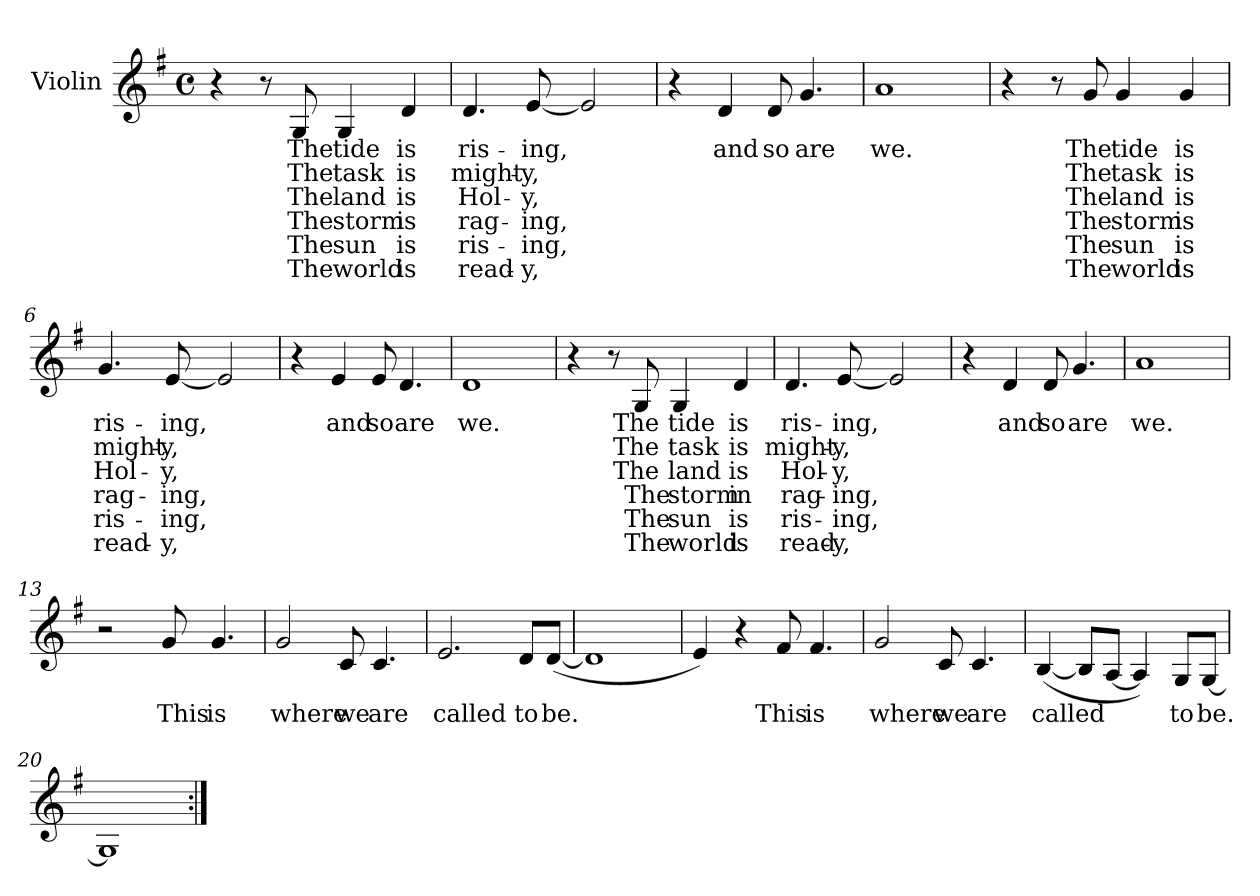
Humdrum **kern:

**kern	**text	**text	**text	**text	**text	**text
*part1	*part1	*part1	*part1	*part1	*part1	*part1
*staff1	*staff1	*staff1	*staff1	*staff1	*staff1	*staff1
*I"Violin	*	*	*	*	*	*
*I'Vln.	*	*	*	*	*	*
*clefG2	*	*	*	*	*	*
*k[f#]	*	*	*	*	*	*
*M4/4	*	*	*	*	*	*
*met(c)	*	*	*	*	*	*
*MM160	*	*	*	*	*	*
=1	=1	=1	=1	=1	=1	=1
4r	.	.	.	.	.	.
8r	.	.	.	.	.	.
!	!LO:LY:b	!LO:LY:b	!LO:LY:b	!LO:LY:b	!LO:LY:b	!LO:LY:b
8G/	The	The	The	The	The	The
!	!LO:LY:b	!LO:LY:b	!LO:LY:b	!LO:LY:b	!LO:LY:b	!LO:LY:b
4G/	tide	task	land	storm	sun	world
!	!LO:LY:b	!LO:LY:b	!LO:LY:b	!LO:LY:b	!LO:LY:b	!LO:LY:b
4d/	is	is	is	is	is	is
=2	=2	=2	=2	=2	=2	=2
!	!LO:LY:b	!LO:LY:b	!LO:LY:b	!LO:LY:b	!LO:LY:b	!LO:LY:b
4.d/	ris-	might-	Hol-	rag-	ris-	read-
!	!LO:LY:b	!LO:LY:b	!LO:LY:b	!LO:LY:b	!LO:LY:b	!LO:LY:b
[>8e/	-ing,	-y,	-y,	-ing,	-ing,	-y,
2e/]	.	.	.	.	.	.
=3	=3	=3	=3	=3	=3	=3
4r	.	.	.	.	.	.
!	!LO:LY:b	!	!	!	!	!
4d/	and	.	.	.	.	.
!	!LO:LY:b	!	!	!	!	!
8d/	so	.	.	.	.	.
!	!LO:LY:b	!	!	!	!	!
4.g/	are	.	.	.	.	.
=4	=4	=4	=4	=4	=4	=4
!	!LO:LY:b	!	!	!	!	!
1a	we.	.	.	.	.	.
!!LO:LB:g=z
=5	=5	=5	=5	=5	=5	=5
4r	.	.	.	.	.	.
8r	.	.	.	.	.	.
!	!LO:LY:b	!LO:LY:b	!LO:LY:b	!LO:LY:b	!LO:LY:b	!LO:LY:b
8g/	The	The	The	The	The	The
!	!LO:LY:b	!LO:LY:b	!LO:LY:b	!LO:LY:b	!LO:LY:b	!LO:LY:b
4g/	tide	task	land	storm	sun	world
!	!LO:LY:b	!LO:LY:b	!LO:LY:b	!LO:LY:b	!LO:LY:b	!LO:LY:b
4g/	is	is	is	is	is	is
=6	=6	=6	=6	=6	=6	=6
!	!LO:LY:b	!LO:LY:b	!LO:LY:b	!LO:LY:b	!LO:LY:b	!LO:LY:b
4.g/	ris-	might-	Hol-	rag-	ris-	read-
!	!LO:LY:b	!LO:LY:b	!LO:LY:b	!LO:LY:b	!LO:LY:b	!LO:LY:b
[>8e/	-ing,	-y,	-y,	-ing,	-ing,	-y,
2e/]	.	.	.	.	.	.
=7	=7	=7	=7	=7	=7	=7
4r	.	.	.	.	.	.
!	!LO:LY:b	!	!	!	!	!
4e/	and	.	.	.	.	.
!	!LO:LY:b	!	!	!	!	!
8e/	so	.	.	.	.	.
!	!LO:LY:b	!	!	!	!	!
4.d/	are	.	.	.	.	.
=8	=8	=8	=8	=8	=8	=8
!	!LO:LY:b	!	!	!	!	!
1d	we.	.	.	.	.	.
!!LO:LB:g=z
=9	=9	=9	=9	=9	=9	=9
4r	.	.	.	.	.	.
8r	.	.	.	.	.	.
!	!LO:LY:b	!LO:LY:b	!LO:LY:b	!LO:LY:b	!LO:LY:b	!LO:LY:b
8G/	The	The	The	The	The	The
!	!LO:LY:b	!LO:LY:b	!LO:LY:b	!LO:LY:b	!LO:LY:b	!LO:LY:b
4G/	tide	task	land	storm	sun	world
!	!LO:LY:b	!LO:LY:b	!LO:LY:b	!LO:LY:b	!LO:LY:b	!LO:LY:b
4d/	is	is	is	in	is	is
=10	=10	=10	=10	=10	=10	=10
!	!LO:LY:b	!LO:LY:b	!LO:LY:b	!LO:LY:b	!LO:LY:b	!LO:LY:b
4.d/	ris-	might-	Hol-	rag-	ris-	read-
!	!LO:LY:b	!LO:LY:b	!LO:LY:b	!LO:LY:b	!LO:LY:b	!LO:LY:b
[>8e/	-ing,	-y,	-y,	-ing,	-ing,	-y,
2e/]	.	.	.	.	.	.
=11	=11	=11	=11	=11	=11	=11
4r	.	.	.	.	.	.
!	!LO:LY:b	!	!	!	!	!
4d/	and	.	.	.	.	.
!	!LO:LY:b	!	!	!	!	!
8d/	so	.	.	.	.	.
!	!LO:LY:b	!	!	!	!	!
4.g/	are	.	.	.	.	.
=12	=12	=12	=12	=12	=12	=12
!	!LO:LY:b	!	!	!	!	!
1a	we.	.	.	.	.	.
!!LO:LB:g=z
=13	=13	=13	=13	=13	=13	=13
2rcc	.	.	.	.	.	.
!	!LO:LY:b	!	!	!	!	!
8g/	This	.	.	.	.	.
!	!LO:LY:b	!	!	!	!	!
4.g/	is	.	.	.	.	.
=14	=14	=14	=14	=14	=14	=14
!	!LO:LY:b	!	!	!	!	!
2g/	where	.	.	.	.	.
!	!LO:LY:b	!	!	!	!	!
8c/	we	.	.	.	.	.
!	!LO:LY:b	!	!	!	!	!
4.c/	are	.	.	.	.	.
=15	=15	=15	=15	=15	=15	=15
!	!LO:LY:b	!	!	!	!	!
2.e/	called	.	.	.	.	.
!	!LO:LY:b	!	!	!	!	!
8d/L	to	.	.	.	.	.
!	!LO:LY:b	!	!	!	!	!
([8d/J	be.	.	.	.	.	.
=16	=16	=16	=16	=16	=16	=16
1d]	.	.	.	.	.	.
!!LO:LB:g=z
=17	=17	=17	=17	=17	=17	=17
4e/)	.	.	.	.	.	.
4r	.	.	.	.	.	.
!	!LO:LY:b	!	!	!	!	!
8f#/	This	.	.	.	.	.
!	!LO:LY:b	!	!	!	!	!
4.f#/	is	.	.	.	.	.
=18	=18	=18	=18	=18	=18	=18
!	!LO:LY:b	!	!	!	!	!
2g/	where	.	.	.	.	.
!	!LO:LY:b	!	!	!	!	!
8c/	we	.	.	.	.	.
!	!LO:LY:b	!	!	!	!	!
4.c/	are	.	.	.	.	.
=19	=19	=19	=19	=19	=19	=19
!	!LO:LY:b	!	!	!	!	!
([<4B/	called	.	.	.	.	.
8B/L]	.	.	.	.	.	.
[8A/J	.	.	.	.	.	.
4A/])	.	.	.	.	.	.
!	!LO:LY:b	!	!	!	!	!
8G/L	to	.	.	.	.	.
!	!LO:LY:b	!	!	!	!	!
[8G/J	be.	.	.	.	.	.
=20	=20	=20	=20	=20	=20	=20
1G]	.	.	.	.	.	.
=:|!	=:|!	=:|!	=:|!	=:|!	=:|!	=:|!
*-	*-	*-	*-	*-	*-	*-
